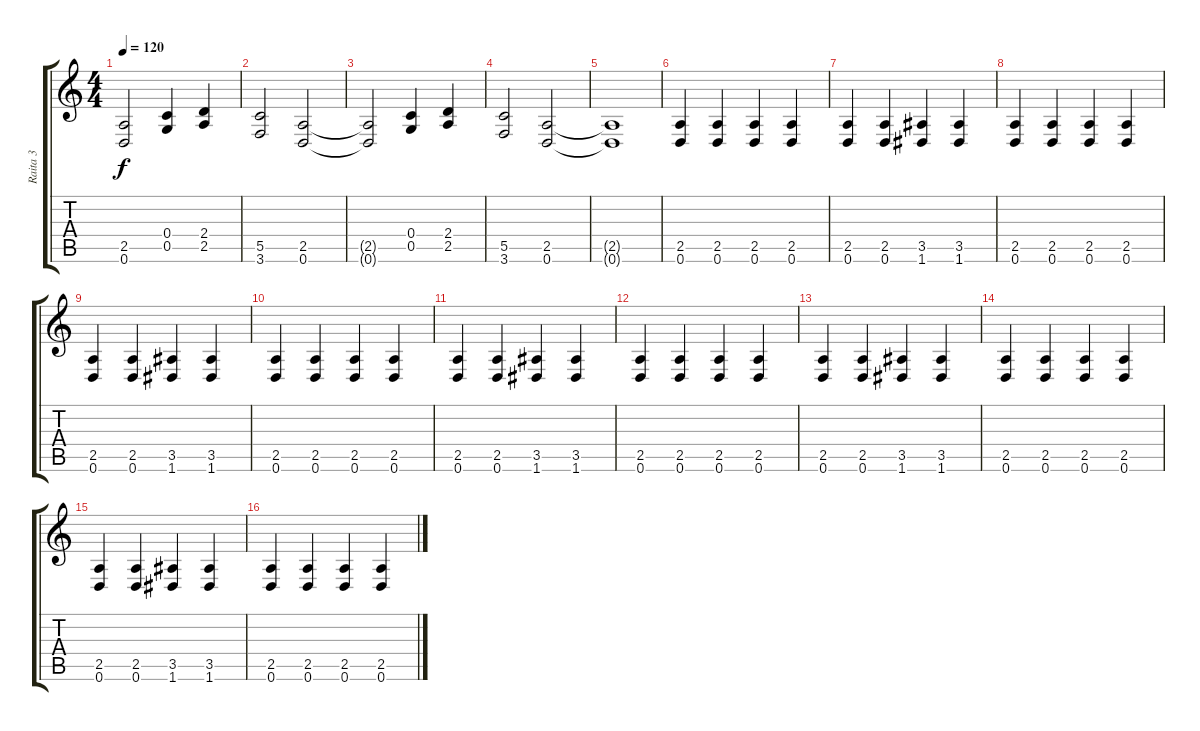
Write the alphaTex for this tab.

\track ("Raita 3" "Raita 3") {instrument distortionguitar}
\staff {score tabs}
\tuning (D4 A3 F3 C3 G2 D2) {hide}
\ts (4 4)
\tempo 120
\clef g2
\ks c
(2.5{t} 0.6{t}).2{dy f} (0.4 0.5).4 (2.4 2.5).4 |
(5.5 3.6).2 (2.5 0.6).2 |
(2.5{t} 0.6{t}).2 (0.4 0.5).4 (2.4 2.5).4 |
(5.5 3.6).2 (2.5 0.6).2 |
(2.5{t} 0.6{t}).1 |
(2.5 0.6).4 (2.5 0.6).4 (2.5 0.6).4 (2.5 0.6).4 |
(2.5 0.6).4 (2.5 0.6).4 (3.5 1.6).4 (3.5 1.6).4 |
(2.5 0.6).4 (2.5 0.6).4 (2.5 0.6).4 (2.5 0.6).4 |
(2.5 0.6).4 (2.5 0.6).4 (3.5 1.6).4 (3.5 1.6).4 |
(2.5 0.6).4 (2.5 0.6).4 (2.5 0.6).4 (2.5 0.6).4 |
(2.5 0.6).4 (2.5 0.6).4 (3.5 1.6).4 (3.5 1.6).4 |
(2.5 0.6).4 (2.5 0.6).4 (2.5 0.6).4 (2.5 0.6).4 |
(2.5 0.6).4 (2.5 0.6).4 (3.5 1.6).4 (3.5 1.6).4 |
(2.5 0.6).4 (2.5 0.6).4 (2.5 0.6).4 (2.5 0.6).4 |
(2.5 0.6).4 (2.5 0.6).4 (3.5 1.6).4 (3.5 1.6).4 |
(2.5 0.6).4 (2.5 0.6).4 (2.5 0.6).4 (2.5 0.6).4
